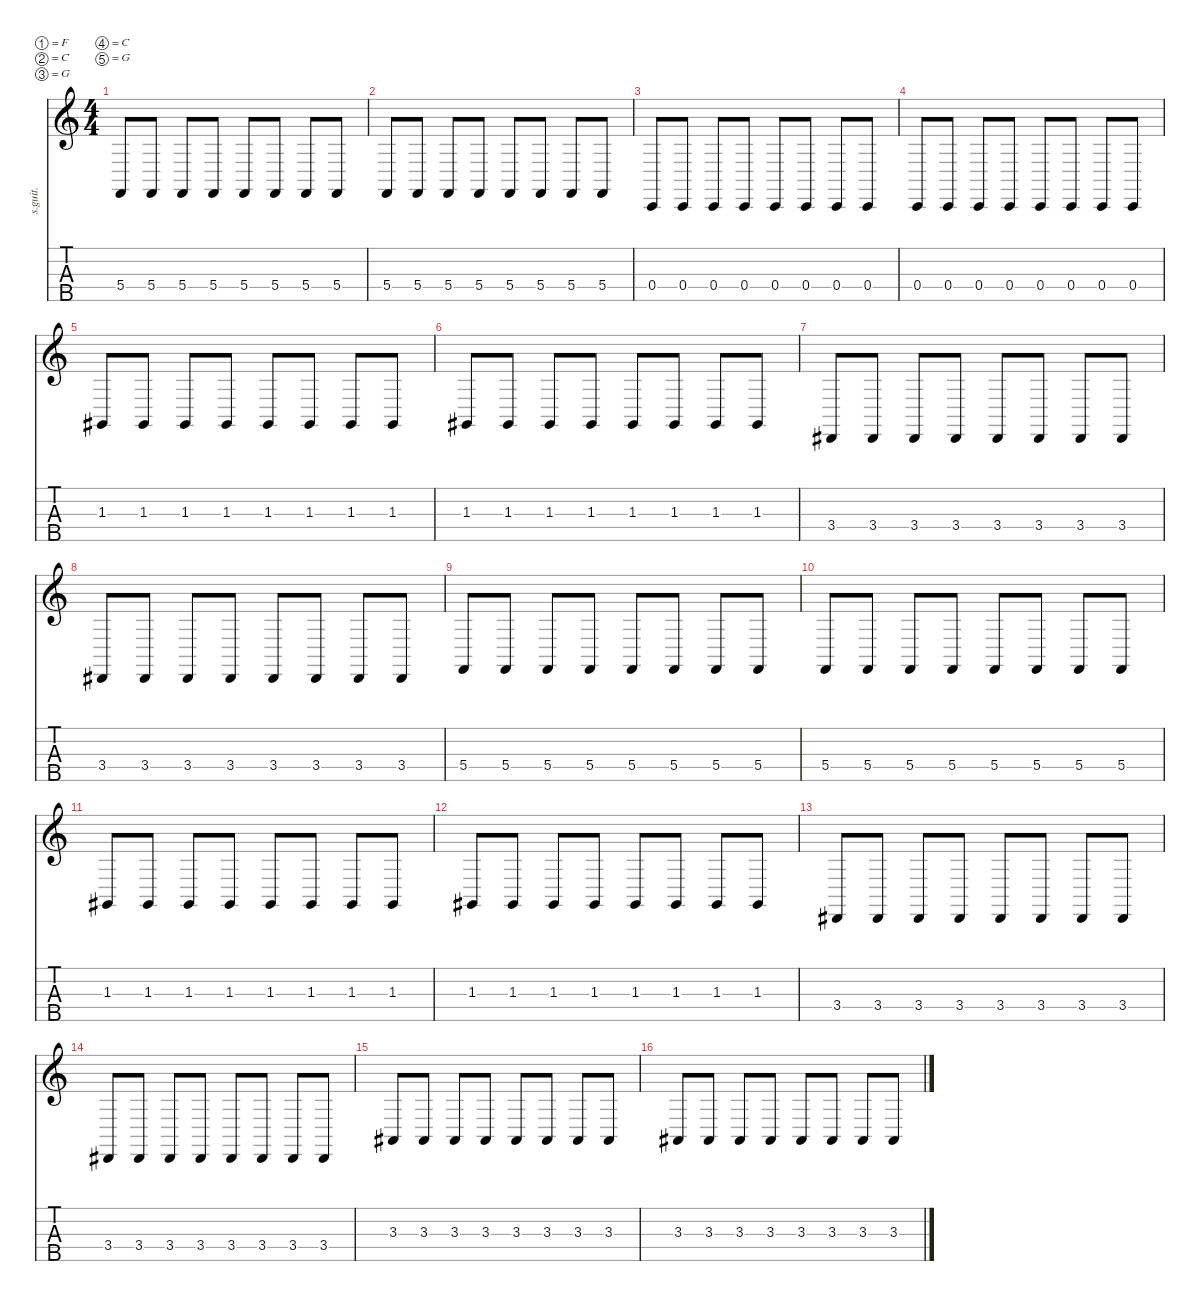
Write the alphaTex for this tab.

\defaultSystemsLayout 4
\hideDynamics
\bracketExtendMode nobrackets
\track ("Adam \"Nolly\" Getgood" "s.guit.") {instrument electricbassfinger}
\staff {score tabs}
\tuning (F2 C2 G1 C1 G0)
\ts (4 4)
\tempo (213 hide)
\clef g2
\ks c
5.4.8{lyrics (0 "") lyrics (1 "") lyrics (2 "") lyrics (3 "") lyrics (4 "") dy mf} 5.4.8{lyrics (0 "") lyrics (1 "") lyrics (2 "") lyrics (3 "") lyrics (4 "")} 5.4.8{lyrics (0 "") lyrics (1 "") lyrics (2 "") lyrics (3 "") lyrics (4 "")} 5.4.8{lyrics (0 "") lyrics (1 "") lyrics (2 "") lyrics (3 "") lyrics (4 "")} 5.4.8{lyrics (0 "") lyrics (1 "") lyrics (2 "") lyrics (3 "") lyrics (4 "")} 5.4.8{lyrics (0 "") lyrics (1 "") lyrics (2 "") lyrics (3 "") lyrics (4 "")} 5.4.8{lyrics (0 "") lyrics (1 "") lyrics (2 "") lyrics (3 "") lyrics (4 "")} 5.4.8{lyrics (0 "") lyrics (1 "") lyrics (2 "") lyrics (3 "") lyrics (4 "")} |
5.4.8{lyrics (0 "") lyrics (1 "") lyrics (2 "") lyrics (3 "") lyrics (4 "")} 5.4.8{lyrics (0 "") lyrics (1 "") lyrics (2 "") lyrics (3 "") lyrics (4 "")} 5.4.8{lyrics (0 "") lyrics (1 "") lyrics (2 "") lyrics (3 "") lyrics (4 "")} 5.4.8{lyrics (0 "") lyrics (1 "") lyrics (2 "") lyrics (3 "") lyrics (4 "")} 5.4.8{lyrics (0 "") lyrics (1 "") lyrics (2 "") lyrics (3 "") lyrics (4 "")} 5.4.8{lyrics (0 "") lyrics (1 "") lyrics (2 "") lyrics (3 "") lyrics (4 "")} 5.4.8{lyrics (0 "") lyrics (1 "") lyrics (2 "") lyrics (3 "") lyrics (4 "")} 5.4.8{lyrics (0 "") lyrics (1 "") lyrics (2 "") lyrics (3 "") lyrics (4 "")} |
0.4.8{lyrics (0 "") lyrics (1 "") lyrics (2 "") lyrics (3 "") lyrics (4 "")} 0.4.8{lyrics (0 "") lyrics (1 "") lyrics (2 "") lyrics (3 "") lyrics (4 "")} 0.4.8{lyrics (0 "") lyrics (1 "") lyrics (2 "") lyrics (3 "") lyrics (4 "")} 0.4.8{lyrics (0 "") lyrics (1 "") lyrics (2 "") lyrics (3 "") lyrics (4 "")} 0.4.8{lyrics (0 "") lyrics (1 "") lyrics (2 "") lyrics (3 "") lyrics (4 "")} 0.4.8{lyrics (0 "") lyrics (1 "") lyrics (2 "") lyrics (3 "") lyrics (4 "")} 0.4.8{lyrics (0 "") lyrics (1 "") lyrics (2 "") lyrics (3 "") lyrics (4 "")} 0.4.8{lyrics (0 "") lyrics (1 "") lyrics (2 "") lyrics (3 "") lyrics (4 "")} |
0.4.8{lyrics (0 "") lyrics (1 "") lyrics (2 "") lyrics (3 "") lyrics (4 "")} 0.4.8{lyrics (0 "") lyrics (1 "") lyrics (2 "") lyrics (3 "") lyrics (4 "")} 0.4.8{lyrics (0 "") lyrics (1 "") lyrics (2 "") lyrics (3 "") lyrics (4 "")} 0.4.8{lyrics (0 "") lyrics (1 "") lyrics (2 "") lyrics (3 "") lyrics (4 "")} 0.4.8{lyrics (0 "") lyrics (1 "") lyrics (2 "") lyrics (3 "") lyrics (4 "")} 0.4.8{lyrics (0 "") lyrics (1 "") lyrics (2 "") lyrics (3 "") lyrics (4 "")} 0.4.8{lyrics (0 "") lyrics (1 "") lyrics (2 "") lyrics (3 "") lyrics (4 "")} 0.4.8{lyrics (0 "") lyrics (1 "") lyrics (2 "") lyrics (3 "") lyrics (4 "")} |
1.3{acc #}.8{lyrics (0 "") lyrics (1 "") lyrics (2 "") lyrics (3 "") lyrics (4 "")} 1.3{acc #}.8{lyrics (0 "") lyrics (1 "") lyrics (2 "") lyrics (3 "") lyrics (4 "")} 1.3{acc #}.8{lyrics (0 "") lyrics (1 "") lyrics (2 "") lyrics (3 "") lyrics (4 "")} 1.3{acc #}.8{lyrics (0 "") lyrics (1 "") lyrics (2 "") lyrics (3 "") lyrics (4 "")} 1.3{acc #}.8{lyrics (0 "") lyrics (1 "") lyrics (2 "") lyrics (3 "") lyrics (4 "")} 1.3{acc #}.8{lyrics (0 "") lyrics (1 "") lyrics (2 "") lyrics (3 "") lyrics (4 "")} 1.3{acc #}.8{lyrics (0 "") lyrics (1 "") lyrics (2 "") lyrics (3 "") lyrics (4 "")} 1.3{acc #}.8{lyrics (0 "") lyrics (1 "") lyrics (2 "") lyrics (3 "") lyrics (4 "")} |
1.3{acc #}.8{lyrics (0 "") lyrics (1 "") lyrics (2 "") lyrics (3 "") lyrics (4 "")} 1.3{acc #}.8{lyrics (0 "") lyrics (1 "") lyrics (2 "") lyrics (3 "") lyrics (4 "")} 1.3{acc #}.8{lyrics (0 "") lyrics (1 "") lyrics (2 "") lyrics (3 "") lyrics (4 "")} 1.3{acc #}.8{lyrics (0 "") lyrics (1 "") lyrics (2 "") lyrics (3 "") lyrics (4 "")} 1.3{acc #}.8{lyrics (0 "") lyrics (1 "") lyrics (2 "") lyrics (3 "") lyrics (4 "")} 1.3{acc #}.8{lyrics (0 "") lyrics (1 "") lyrics (2 "") lyrics (3 "") lyrics (4 "")} 1.3{acc #}.8{lyrics (0 "") lyrics (1 "") lyrics (2 "") lyrics (3 "") lyrics (4 "")} 1.3{acc #}.8{lyrics (0 "") lyrics (1 "") lyrics (2 "") lyrics (3 "") lyrics (4 "")} |
3.4{acc #}.8{lyrics (0 "") lyrics (1 "") lyrics (2 "") lyrics (3 "") lyrics (4 "")} 3.4{acc #}.8{lyrics (0 "") lyrics (1 "") lyrics (2 "") lyrics (3 "") lyrics (4 "")} 3.4{acc #}.8{lyrics (0 "") lyrics (1 "") lyrics (2 "") lyrics (3 "") lyrics (4 "")} 3.4{acc #}.8{lyrics (0 "") lyrics (1 "") lyrics (2 "") lyrics (3 "") lyrics (4 "")} 3.4{acc #}.8{lyrics (0 "") lyrics (1 "") lyrics (2 "") lyrics (3 "") lyrics (4 "")} 3.4{acc #}.8{lyrics (0 "") lyrics (1 "") lyrics (2 "") lyrics (3 "") lyrics (4 "")} 3.4{acc #}.8{lyrics (0 "") lyrics (1 "") lyrics (2 "") lyrics (3 "") lyrics (4 "")} 3.4{acc #}.8{lyrics (0 "") lyrics (1 "") lyrics (2 "") lyrics (3 "") lyrics (4 "")} |
3.4{acc #}.8{lyrics (0 "") lyrics (1 "") lyrics (2 "") lyrics (3 "") lyrics (4 "")} 3.4{acc #}.8{lyrics (0 "") lyrics (1 "") lyrics (2 "") lyrics (3 "") lyrics (4 "")} 3.4{acc #}.8{lyrics (0 "") lyrics (1 "") lyrics (2 "") lyrics (3 "") lyrics (4 "")} 3.4{acc #}.8{lyrics (0 "") lyrics (1 "") lyrics (2 "") lyrics (3 "") lyrics (4 "")} 3.4{acc #}.8{lyrics (0 "") lyrics (1 "") lyrics (2 "") lyrics (3 "") lyrics (4 "")} 3.4{acc #}.8{lyrics (0 "") lyrics (1 "") lyrics (2 "") lyrics (3 "") lyrics (4 "")} 3.4{acc #}.8{lyrics (0 "") lyrics (1 "") lyrics (2 "") lyrics (3 "") lyrics (4 "")} 3.4{acc #}.8{lyrics (0 "") lyrics (1 "") lyrics (2 "") lyrics (3 "") lyrics (4 "")} |
5.4.8{lyrics (0 "") lyrics (1 "") lyrics (2 "") lyrics (3 "") lyrics (4 "")} 5.4.8{lyrics (0 "") lyrics (1 "") lyrics (2 "") lyrics (3 "") lyrics (4 "")} 5.4.8{lyrics (0 "") lyrics (1 "") lyrics (2 "") lyrics (3 "") lyrics (4 "")} 5.4.8{lyrics (0 "") lyrics (1 "") lyrics (2 "") lyrics (3 "") lyrics (4 "")} 5.4.8{lyrics (0 "") lyrics (1 "") lyrics (2 "") lyrics (3 "") lyrics (4 "")} 5.4.8{lyrics (0 "") lyrics (1 "") lyrics (2 "") lyrics (3 "") lyrics (4 "")} 5.4.8{lyrics (0 "") lyrics (1 "") lyrics (2 "") lyrics (3 "") lyrics (4 "")} 5.4.8{lyrics (0 "") lyrics (1 "") lyrics (2 "") lyrics (3 "") lyrics (4 "")} |
5.4.8{lyrics (0 "") lyrics (1 "") lyrics (2 "") lyrics (3 "") lyrics (4 "")} 5.4.8{lyrics (0 "") lyrics (1 "") lyrics (2 "") lyrics (3 "") lyrics (4 "")} 5.4.8{lyrics (0 "") lyrics (1 "") lyrics (2 "") lyrics (3 "") lyrics (4 "")} 5.4.8{lyrics (0 "") lyrics (1 "") lyrics (2 "") lyrics (3 "") lyrics (4 "")} 5.4.8{lyrics (0 "") lyrics (1 "") lyrics (2 "") lyrics (3 "") lyrics (4 "")} 5.4.8{lyrics (0 "") lyrics (1 "") lyrics (2 "") lyrics (3 "") lyrics (4 "")} 5.4.8{lyrics (0 "") lyrics (1 "") lyrics (2 "") lyrics (3 "") lyrics (4 "")} 5.4.8{lyrics (0 "") lyrics (1 "") lyrics (2 "") lyrics (3 "") lyrics (4 "")} |
1.3{acc #}.8{lyrics (0 "") lyrics (1 "") lyrics (2 "") lyrics (3 "") lyrics (4 "") dy f} 1.3{acc #}.8{lyrics (0 "") lyrics (1 "") lyrics (2 "") lyrics (3 "") lyrics (4 "")} 1.3{acc #}.8{lyrics (0 "") lyrics (1 "") lyrics (2 "") lyrics (3 "") lyrics (4 "")} 1.3{acc #}.8{lyrics (0 "") lyrics (1 "") lyrics (2 "") lyrics (3 "") lyrics (4 "")} 1.3{acc #}.8{lyrics (0 "") lyrics (1 "") lyrics (2 "") lyrics (3 "") lyrics (4 "")} 1.3{acc #}.8{lyrics (0 "") lyrics (1 "") lyrics (2 "") lyrics (3 "") lyrics (4 "")} 1.3{acc #}.8{lyrics (0 "") lyrics (1 "") lyrics (2 "") lyrics (3 "") lyrics (4 "")} 1.3{acc #}.8{lyrics (0 "") lyrics (1 "") lyrics (2 "") lyrics (3 "") lyrics (4 "")} |
1.3{acc #}.8{lyrics (0 "") lyrics (1 "") lyrics (2 "") lyrics (3 "") lyrics (4 "")} 1.3{acc #}.8{lyrics (0 "") lyrics (1 "") lyrics (2 "") lyrics (3 "") lyrics (4 "")} 1.3{acc #}.8{lyrics (0 "") lyrics (1 "") lyrics (2 "") lyrics (3 "") lyrics (4 "")} 1.3{acc #}.8{lyrics (0 "") lyrics (1 "") lyrics (2 "") lyrics (3 "") lyrics (4 "")} 1.3{acc #}.8{lyrics (0 "") lyrics (1 "") lyrics (2 "") lyrics (3 "") lyrics (4 "")} 1.3{acc #}.8{lyrics (0 "") lyrics (1 "") lyrics (2 "") lyrics (3 "") lyrics (4 "")} 1.3{acc #}.8{lyrics (0 "") lyrics (1 "") lyrics (2 "") lyrics (3 "") lyrics (4 "")} 1.3{acc #}.8{lyrics (0 "") lyrics (1 "") lyrics (2 "") lyrics (3 "") lyrics (4 "")} |
3.4{acc #}.8{lyrics (0 "") lyrics (1 "") lyrics (2 "") lyrics (3 "") lyrics (4 "") dy mf} 3.4{acc #}.8{lyrics (0 "") lyrics (1 "") lyrics (2 "") lyrics (3 "") lyrics (4 "")} 3.4{acc #}.8{lyrics (0 "") lyrics (1 "") lyrics (2 "") lyrics (3 "") lyrics (4 "")} 3.4{acc #}.8{lyrics (0 "") lyrics (1 "") lyrics (2 "") lyrics (3 "") lyrics (4 "")} 3.4{acc #}.8{lyrics (0 "") lyrics (1 "") lyrics (2 "") lyrics (3 "") lyrics (4 "")} 3.4{acc #}.8{lyrics (0 "") lyrics (1 "") lyrics (2 "") lyrics (3 "") lyrics (4 "")} 3.4{acc #}.8{lyrics (0 "") lyrics (1 "") lyrics (2 "") lyrics (3 "") lyrics (4 "")} 3.4{acc #}.8{lyrics (0 "") lyrics (1 "") lyrics (2 "") lyrics (3 "") lyrics (4 "")} |
3.4{acc #}.8{lyrics (0 "") lyrics (1 "") lyrics (2 "") lyrics (3 "") lyrics (4 "")} 3.4{acc #}.8{lyrics (0 "") lyrics (1 "") lyrics (2 "") lyrics (3 "") lyrics (4 "")} 3.4{acc #}.8{lyrics (0 "") lyrics (1 "") lyrics (2 "") lyrics (3 "") lyrics (4 "")} 3.4{acc #}.8{lyrics (0 "") lyrics (1 "") lyrics (2 "") lyrics (3 "") lyrics (4 "")} 3.4{acc #}.8{lyrics (0 "") lyrics (1 "") lyrics (2 "") lyrics (3 "") lyrics (4 "")} 3.4{acc #}.8{lyrics (0 "") lyrics (1 "") lyrics (2 "") lyrics (3 "") lyrics (4 "")} 3.4{acc #}.8{lyrics (0 "") lyrics (1 "") lyrics (2 "") lyrics (3 "") lyrics (4 "")} 3.4{acc #}.8{lyrics (0 "") lyrics (1 "") lyrics (2 "") lyrics (3 "") lyrics (4 "")} |
3.3{acc #}.8{lyrics (0 "") lyrics (1 "") lyrics (2 "") lyrics (3 "") lyrics (4 "") dy f} 3.3{acc #}.8{lyrics (0 "") lyrics (1 "") lyrics (2 "") lyrics (3 "") lyrics (4 "")} 3.3{acc #}.8{lyrics (0 "") lyrics (1 "") lyrics (2 "") lyrics (3 "") lyrics (4 "")} 3.3{acc #}.8{lyrics (0 "") lyrics (1 "") lyrics (2 "") lyrics (3 "") lyrics (4 "")} 3.3{acc #}.8{lyrics (0 "") lyrics (1 "") lyrics (2 "") lyrics (3 "") lyrics (4 "")} 3.3{acc #}.8{lyrics (0 "") lyrics (1 "") lyrics (2 "") lyrics (3 "") lyrics (4 "")} 3.3{acc #}.8{lyrics (0 "") lyrics (1 "") lyrics (2 "") lyrics (3 "") lyrics (4 "")} 3.3{acc #}.8{lyrics (0 "") lyrics (1 "") lyrics (2 "") lyrics (3 "") lyrics (4 "")} |
3.3{acc #}.8{lyrics (0 "") lyrics (1 "") lyrics (2 "") lyrics (3 "") lyrics (4 "")} 3.3{acc #}.8{lyrics (0 "") lyrics (1 "") lyrics (2 "") lyrics (3 "") lyrics (4 "")} 3.3{acc #}.8{lyrics (0 "") lyrics (1 "") lyrics (2 "") lyrics (3 "") lyrics (4 "")} 3.3{acc #}.8{lyrics (0 "") lyrics (1 "") lyrics (2 "") lyrics (3 "") lyrics (4 "")} 3.3{acc #}.8{lyrics (0 "") lyrics (1 "") lyrics (2 "") lyrics (3 "") lyrics (4 "")} 3.3{acc #}.8{lyrics (0 "") lyrics (1 "") lyrics (2 "") lyrics (3 "") lyrics (4 "")} 3.3{acc #}.8{lyrics (0 "") lyrics (1 "") lyrics (2 "") lyrics (3 "") lyrics (4 "")} 3.3{acc #}.8{lyrics (0 "") lyrics (1 "") lyrics (2 "") lyrics (3 "") lyrics (4 "")}
